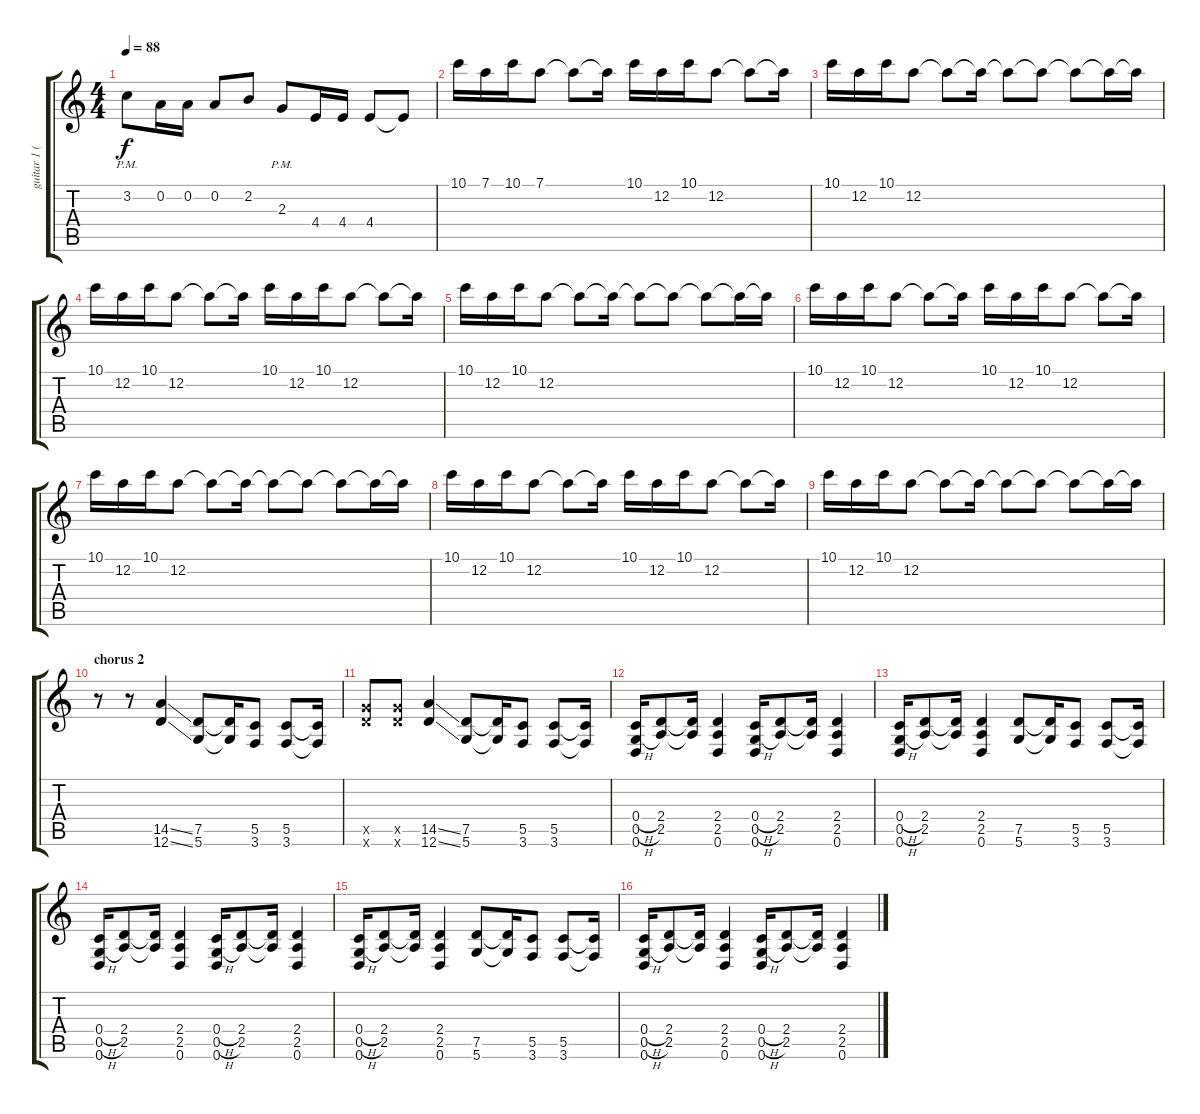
\track ("guitar 1 (wah wah)" "guitar 1 (") {instrument acousticguitarsteel}
\staff {score tabs}
\tuning (D4 A3 F3 C3 G2 D2) {hide}
\ts (4 4)
\tempo 88
\clef g2
\ks c
3.2{pm}.8{dy f} 0.2.16 0.2.16 0.2.8 2.2.8 2.3{pm}.8 4.4.16 4.4.16 4.4.8 4.4{t}.8 |
10.1.16 7.1.16 10.1.16 7.1.8 7.1{t}.8 7.1{t}.16 10.1.16 12.2.16 10.1.16 12.2.8 12.2{t}.8 12.2{t}.16 |
10.1.16 12.2.16 10.1.16 12.2.8 12.2{t}.8 12.2{t}.16 12.2{t}.8 12.2{t}.8 12.2{t}.8 12.2{t}.16 12.2{t}.16 |
10.1.16 12.2.16 10.1.16 12.2.8 12.2{t}.8 12.2{t}.16 10.1.16 12.2.16 10.1.16 12.2.8 12.2{t}.8 12.2{t}.16 |
10.1.16 12.2.16 10.1.16 12.2.8 12.2{t}.8 12.2{t}.16 12.2{t}.8 12.2{t}.8 12.2{t}.8 12.2{t}.16 12.2{t}.16 |
10.1.16 12.2.16 10.1.16 12.2.8 12.2{t}.8 12.2{t}.16 10.1.16 12.2.16 10.1.16 12.2.8 12.2{t}.8 12.2{t}.16 |
10.1.16 12.2.16 10.1.16 12.2.8 12.2{t}.8 12.2{t}.16 12.2{t}.8 12.2{t}.8 12.2{t}.8 12.2{t}.16 12.2{t}.16 |
10.1.16 12.2.16 10.1.16 12.2.8 12.2{t}.8 12.2{t}.16 10.1.16 12.2.16 10.1.16 12.2.8 12.2{t}.8 12.2{t}.16 |
10.1.16 12.2.16 10.1.16 12.2.8 12.2{t}.8 12.2{t}.16 12.2{t}.8 12.2{t}.8 12.2{t}.8 12.2{t}.16 12.2{t}.16 |
\section ("" "chorus 2")
r.8{volume 12 instrument distortionguitar} r.8 (14.5{ss} 12.6{ss}).4 (7.5 5.6).8 (7.5{t} 5.6{t}).16 (5.5 3.6).8 (5.5 3.6).8 (5.5{t} 3.6{t}).16 |
(12.5{x} 12.6{x}).8 (12.5{x} 12.6{x}).8 (14.5{ss} 12.6{ss}).4 (7.5 5.6).8 (7.5{t} 5.6{t}).16 (5.5 3.6).8 (5.5 3.6).8 (5.5{t} 3.6{t}).16 |
(0.4{h} 0.5{h} 0.6).16 (2.4 2.5).8 (2.4{t} 2.5{t}).16 (2.4 2.5 0.6).4 (0.4{h} 0.5{h} 0.6).16 (2.4 2.5).8 (2.4{t} 2.5{t}).16 (2.4 2.5 0.6).4 |
(0.4{h} 0.5{h} 0.6).16 (2.4 2.5).8 (2.4{t} 2.5{t}).16 (2.4 2.5 0.6).4 (7.5 5.6).8 (7.5{t} 5.6{t}).16 (5.5 3.6).8 (5.5 3.6).8 (5.5{t} 3.6{t}).16 |
(0.4{h} 0.5{h} 0.6).16 (2.4 2.5).8 (2.4{t} 2.5{t}).16 (2.4 2.5 0.6).4 (0.4{h} 0.5{h} 0.6).16 (2.4 2.5).8 (2.4{t} 2.5{t}).16 (2.4 2.5 0.6).4 |
(0.4{h} 0.5{h} 0.6).16 (2.4 2.5).8 (2.4{t} 2.5{t}).16 (2.4 2.5 0.6).4 (7.5 5.6).8 (7.5{t} 5.6{t}).16 (5.5 3.6).8 (5.5 3.6).8 (5.5{t} 3.6{t}).16 |
(0.4{h} 0.5{h} 0.6).16 (2.4 2.5).8 (2.4{t} 2.5{t}).16 (2.4 2.5 0.6).4 (0.4{h} 0.5{h} 0.6).16 (2.4 2.5).8 (2.4{t} 2.5{t}).16 (2.4 2.5 0.6).4
